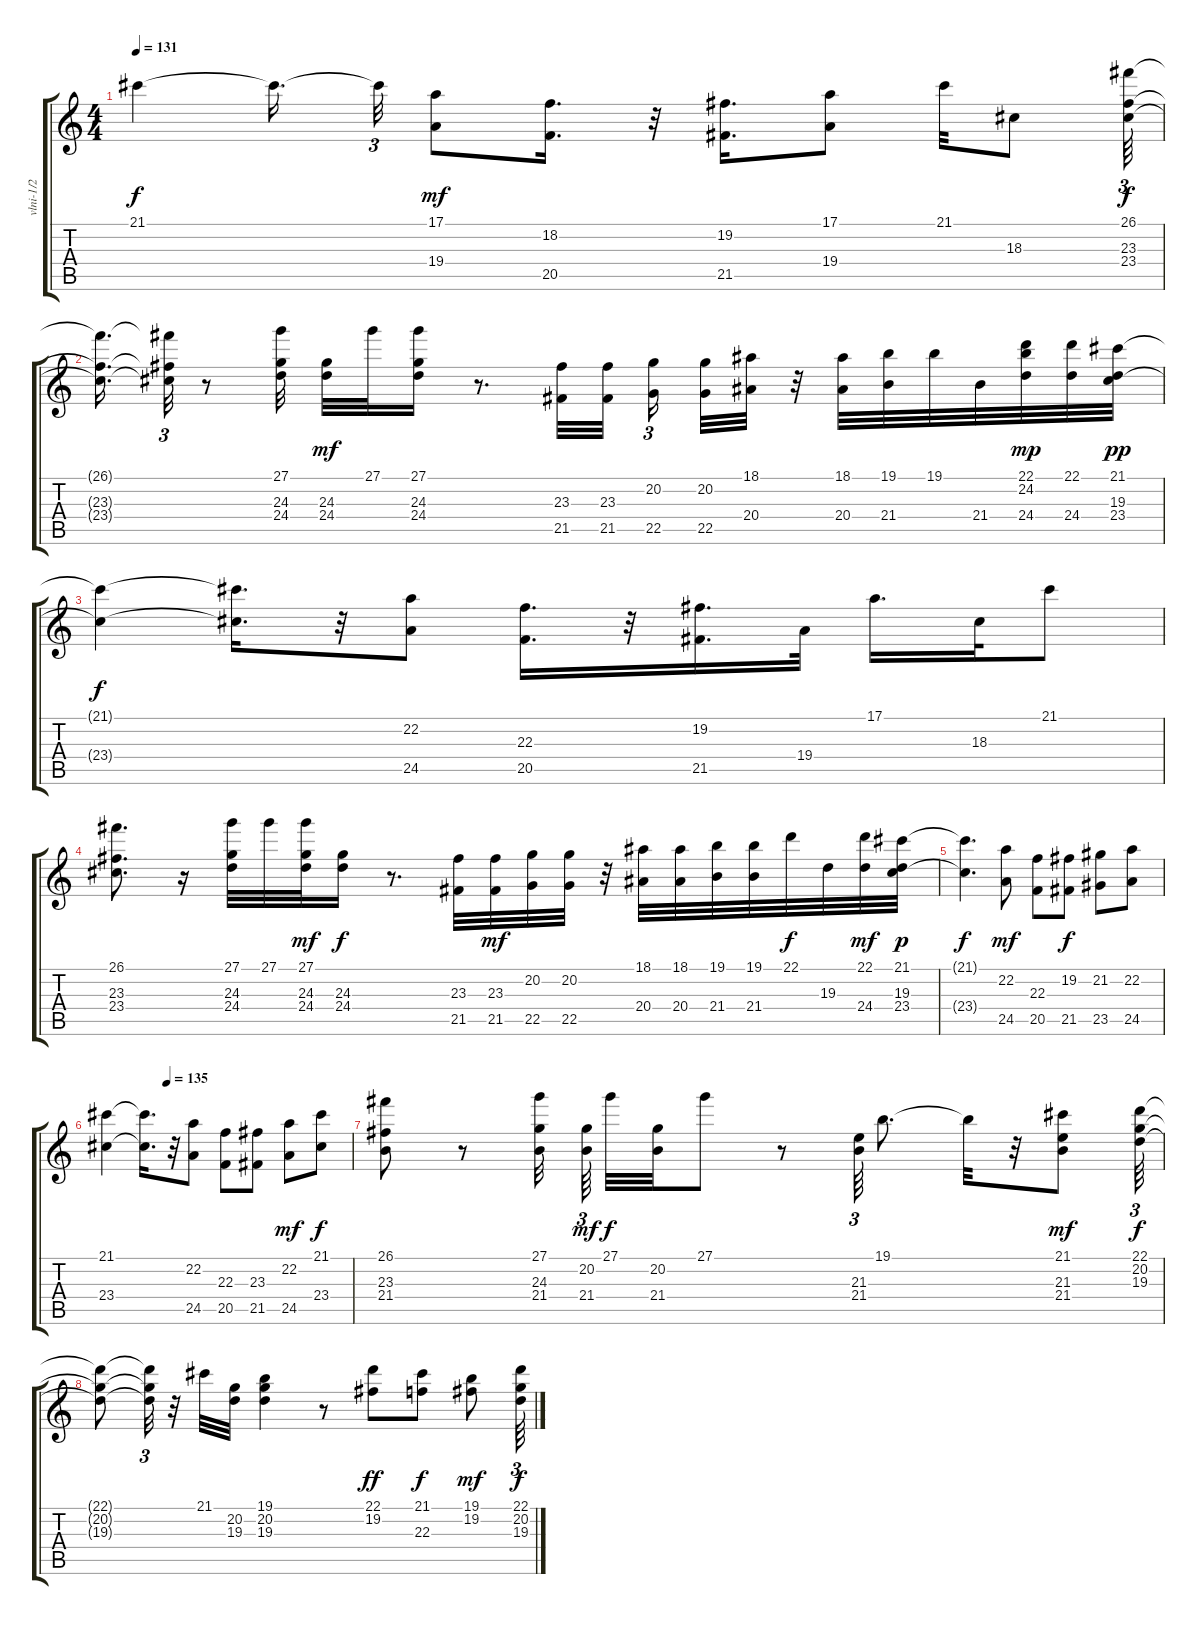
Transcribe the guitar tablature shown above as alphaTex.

\track ("vlni-1/2" "vlni-1/2") {instrument stringensemble2}
\staff {score tabs}
\tuning (E4 B3 G3 D3 A2 E2) {hide}
\ts (4 4)
\tempo 131
\clef g2
\ks c
21.1{t}.4{dy f} 21.1{t}.16{d beam splitsecondary} 21.1{t}.32{tu (3 2)} (17.1 19.4).8{dy mf} (18.2 20.5).16{d} r.32 (19.2 21.5).16{d} (17.1 19.4).8 21.1.32 18.3.8 (26.1 23.3 23.4).64{tu (3 2) dy f} |
(26.1{t} 23.3{t} 23.4{t}).16{d} (26.1{t} 23.3{t} 23.4{t}).32{tu (3 2)} r.8 (27.1 24.3 24.4).32 (24.3 24.4).32{dy mf} 27.1.32 (27.1 24.3 24.4).16 r.8{d} (23.3 21.5).32 (23.3 21.5).32{beam splitsecondary} (20.2 22.5).16{tu (3 2) beam splitsecondary} (20.2 22.5).32 (18.1 20.4).32 r.32 (18.1 20.4).32 (19.1 21.4).32 19.1.32 21.4.32 (22.1 24.2 24.4).32{dy mp} (22.1 24.4).32 (21.1 19.3 23.4).32{dy pp} |
(21.1{t} 23.4{t}).4{dy f} (21.1{t} 23.4{t}).16{d} r.32 (22.2 24.5).8 (22.3 20.5).16{d} r.32 (19.2 21.5).16{d} 19.4.32 17.1.16{d} 18.3.32 21.1.8 |
(26.1 23.3 23.4).8{d} r.16 (27.1 24.3 24.4).32 27.1.32 (27.1 24.3 24.4).32{dy mf} (24.3 24.4).16{dy f} r.8{d} (23.3 21.5).32 (23.3 21.5).32{dy mf} (20.2 22.5).32 (20.2 22.5).32 r.32 (18.1 20.4).32 (18.1 20.4).32 (19.1 21.4).32 (19.1 21.4).32 22.1.32{dy f} 19.3.32 (22.1 24.4).32{dy mf} (21.1 19.3 23.4).32{dy p} |
(21.1{t} 23.4{t}).4{d dy f} (22.2 24.5).8{dy mf} (22.3 20.5).8 (19.2 21.5).8{dy f} (21.2 23.5).8 (22.2 24.5).8 |
\tempo (135 0.25)
(21.1 23.4).4 (21.1{t} 23.4{t}).16{d} r.32 (22.2 24.5).8 (22.3 20.5).8 (23.3 21.5).8 (22.2 24.5).8{dy mf} (21.1 23.4).8{dy f} |
(26.1 23.3 21.4).8 r.8 (27.1 24.3 21.4).32{beam splitsecondary} (20.2 21.4).64{tu (3 2) dy mf beam splitsecondary} 27.1.32{dy f} (20.2 21.4).32 27.1.8 r.8 (21.3 21.4).64{tu (3 2)} 19.1.8{d} 19.1{t}.32 r.32 (21.1 21.3 21.4).8{dy mf} (22.1 20.2 19.3).64{tu (3 2) dy f} |
(22.1{t} 20.2{t} 19.3{t}).8 (22.1{t} 20.2{t} 19.3{t}).32{tu (3 2)} r.32 21.1.32 (20.2 19.3).32 (19.1 20.2 19.3).4 r.8 (22.1 19.2).8{dy ff} (21.1 22.3).8{dy f} (19.1 19.2).8{dy mf} (22.1 20.2 19.3).64{tu (3 2) dy f}
